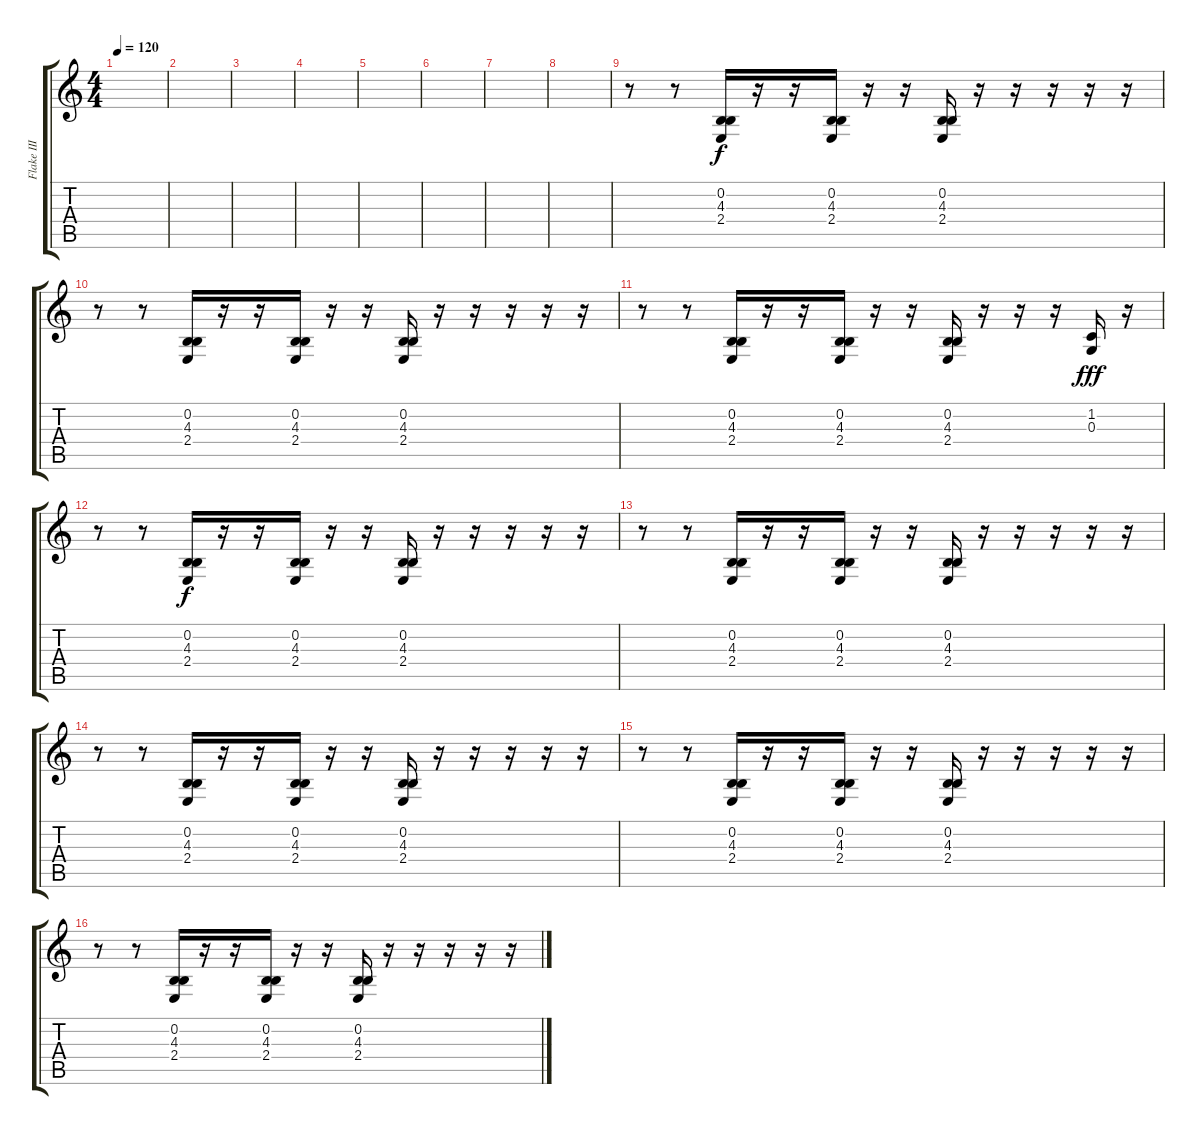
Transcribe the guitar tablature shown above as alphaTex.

\track ("Flake III" "Flake III") {instrument pad1newage}
\staff {score tabs}
\tuning (E4 B3 G3 D3 A2 E2) {hide}
\ts (4 4)
\tempo 120
\clef g2
\ks c
|
|
|
|
|
|
|
|
r.8 r.8 (0.2 4.3 2.4).16 r.16 r.16 (0.2 4.3 2.4).16 r.16 r.16 (0.2 4.3 2.4).16 r.16 r.16 r.16 r.16 r.16 |
r.8 r.8 (0.2 4.3 2.4).16 r.16 r.16 (0.2 4.3 2.4).16 r.16 r.16 (0.2 4.3 2.4).16 r.16 r.16 r.16 r.16 r.16 |
r.8 r.8 (0.2 4.3 2.4).16 r.16 r.16 (0.2 4.3 2.4).16 r.16 r.16 (0.2 4.3 2.4).16 r.16 r.16 r.16 (1.2 0.3).16{dy fff} r.16 |
r.8 r.8 (0.2 4.3 2.4).16{dy f} r.16 r.16 (0.2 4.3 2.4).16 r.16 r.16 (0.2 4.3 2.4).16 r.16 r.16 r.16 r.16 r.16 |
r.8 r.8 (0.2 4.3 2.4).16 r.16 r.16 (0.2 4.3 2.4).16 r.16 r.16 (0.2 4.3 2.4).16 r.16 r.16 r.16 r.16 r.16 |
r.8 r.8 (0.2 4.3 2.4).16 r.16 r.16 (0.2 4.3 2.4).16 r.16 r.16 (0.2 4.3 2.4).16 r.16 r.16 r.16 r.16 r.16 |
r.8 r.8 (0.2 4.3 2.4).16 r.16 r.16 (0.2 4.3 2.4).16 r.16 r.16 (0.2 4.3 2.4).16 r.16 r.16 r.16 r.16 r.16 |
r.8 r.8 (0.2 4.3 2.4).16 r.16 r.16 (0.2 4.3 2.4).16 r.16 r.16 (0.2 4.3 2.4).16 r.16 r.16 r.16 r.16 r.16
